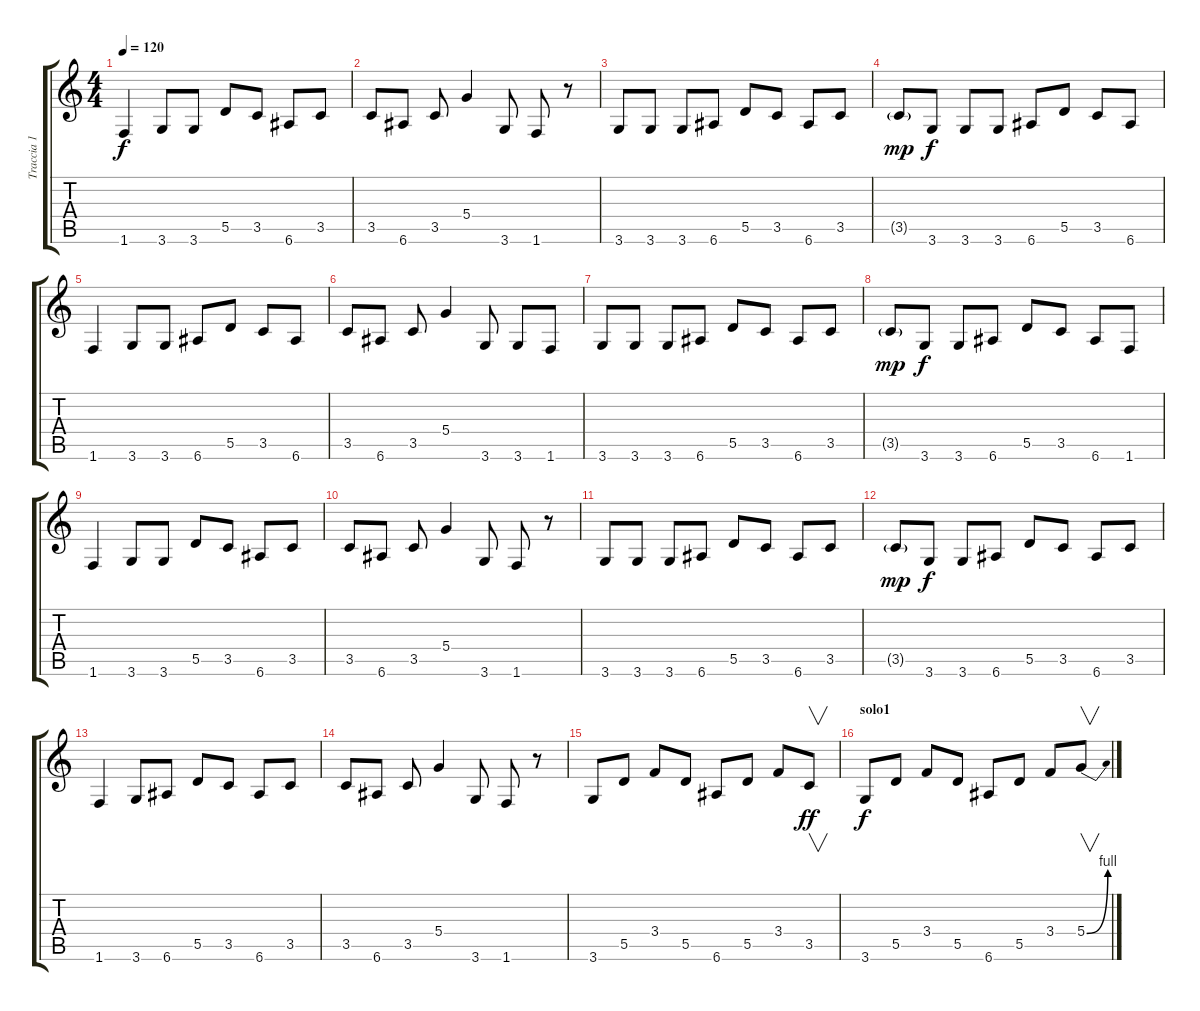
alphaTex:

\track ("Traccia 1" "Traccia 1") {instrument acousticguitarsteel}
\staff {score tabs}
\tuning (E4 B3 G3 D3 A2 E2) {hide}
\ts (4 4)
\tempo 120
\clef g2
\ks c
1.6.4{dy f} 3.6.8 3.6.8 5.5.8 3.5.8 6.6.8 3.5.8 |
3.5.8 6.6.8 3.5.8 5.4.4 3.6.8 1.6.8 r.8 |
3.6.8 3.6.8 3.6.8 6.6.8 5.5.8 3.5.8 6.6.8 3.5.8 |
3.5{g}.8{dy mp} 3.6.8{dy f} 3.6.8 3.6.8 6.6.8 5.5.8 3.5.8 6.6.8 |
1.6.4 3.6.8 3.6.8 6.6.8 5.5.8 3.5.8 6.6.8 |
3.5.8 6.6.8 3.5.8 5.4.4 3.6.8 3.6.8 1.6.8 |
3.6.8 3.6.8 3.6.8 6.6.8 5.5.8 3.5.8 6.6.8 3.5.8 |
3.5{g}.8{dy mp} 3.6.8{dy f} 3.6.8 6.6.8 5.5.8 3.5.8 6.6.8 1.6.8 |
1.6.4 3.6.8 3.6.8 5.5.8 3.5.8 6.6.8 3.5.8 |
3.5.8 6.6.8 3.5.8 5.4.4 3.6.8 1.6.8 r.8 |
3.6.8 3.6.8 3.6.8 6.6.8 5.5.8 3.5.8 6.6.8 3.5.8 |
3.5{g}.8{dy mp} 3.6.8{dy f} 3.6.8 6.6.8 5.5.8 3.5.8 6.6.8 3.5.8 |
1.6.4 3.6.8 6.6.8 5.5.8 3.5.8 6.6.8 3.5.8 |
3.5.8 6.6.8 3.5.8 5.4.4 3.6.8 1.6.8 r.8 |
3.6.8 5.5.8 3.4.8 5.5.8 6.6.8 5.5.8 3.4.8 3.5.8{v dy ff} |
\section ("" "solo1")
3.6.8{dy f} 5.5.8 3.4.8 5.5.8 6.6.8 5.5.8 3.4.8 5.4{be (bend 0 0 60 4)}.8{v}
